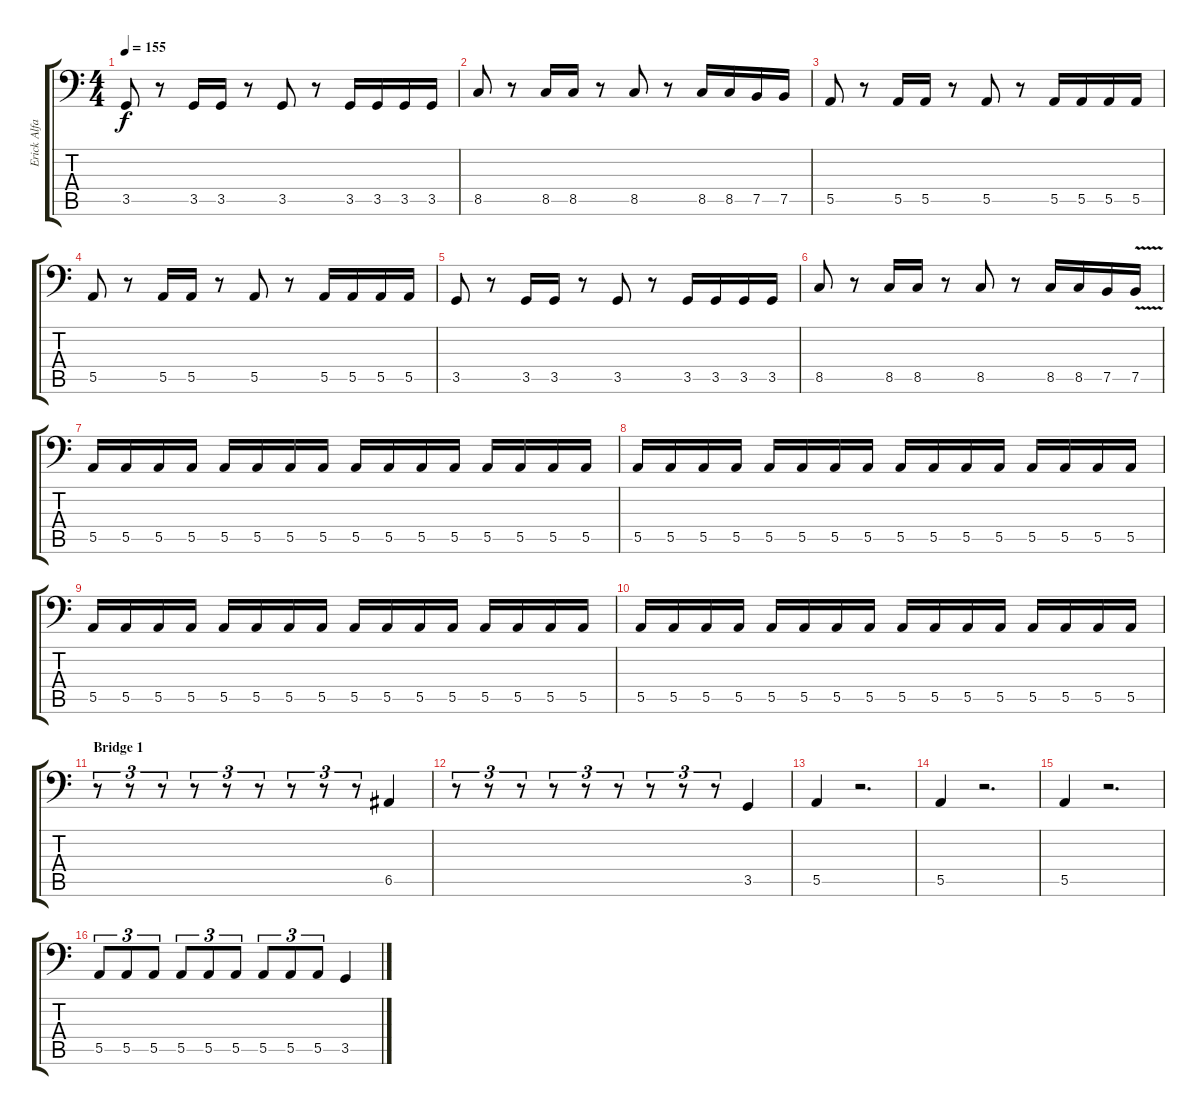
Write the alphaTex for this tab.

\track ("Erick Alfaro" "Erick Alfa") {instrument electricbasspick}
\staff {score tabs}
\tuning (C3 G2 D2 A1 E1 B0) {hide}
\ts (4 4)
\tempo 155
\clef f4
\ks c
3.5.8{dy f} r.8 3.5.16 3.5.16 r.8 3.5.8 r.8 3.5.16 3.5.16 3.5.16 3.5.16 |
8.5.8 r.8 8.5.16 8.5.16 r.8 8.5.8 r.8 8.5.16 8.5.16 7.5.16 7.5.16 |
5.5.8 r.8 5.5.16 5.5.16 r.8 5.5.8 r.8 5.5.16 5.5.16 5.5.16 5.5.16 |
5.5.8 r.8 5.5.16 5.5.16 r.8 5.5.8 r.8 5.5.16 5.5.16 5.5.16 5.5.16 |
3.5.8 r.8 3.5.16 3.5.16 r.8 3.5.8 r.8 3.5.16 3.5.16 3.5.16 3.5.16 |
8.5.8 r.8 8.5.16 8.5.16 r.8 8.5.8 r.8 8.5.16 8.5.16 7.5.16 7.5{v}.16 |
5.5.16 5.5.16 5.5.16 5.5.16 5.5.16 5.5.16 5.5.16 5.5.16 5.5.16 5.5.16 5.5.16 5.5.16 5.5.16 5.5.16 5.5.16 5.5.16 |
5.5.16 5.5.16 5.5.16 5.5.16 5.5.16 5.5.16 5.5.16 5.5.16 5.5.16 5.5.16 5.5.16 5.5.16 5.5.16 5.5.16 5.5.16 5.5.16 |
5.5.16 5.5.16 5.5.16 5.5.16 5.5.16 5.5.16 5.5.16 5.5.16 5.5.16 5.5.16 5.5.16 5.5.16 5.5.16 5.5.16 5.5.16 5.5.16 |
5.5.16 5.5.16 5.5.16 5.5.16 5.5.16 5.5.16 5.5.16 5.5.16 5.5.16 5.5.16 5.5.16 5.5.16 5.5.16 5.5.16 5.5.16 5.5.16 |
\section ("" "Bridge 1")
r.8{tu (3 2)} r.8{tu (3 2)} r.8{tu (3 2)} r.8{tu (3 2)} r.8{tu (3 2)} r.8{tu (3 2)} r.8{tu (3 2)} r.8{tu (3 2)} r.8{tu (3 2)} 6.5.4 |
r.8{tu (3 2)} r.8{tu (3 2)} r.8{tu (3 2)} r.8{tu (3 2)} r.8{tu (3 2)} r.8{tu (3 2)} r.8{tu (3 2)} r.8{tu (3 2)} r.8{tu (3 2)} 3.5.4 |
5.5.4 r.2{d} |
5.5.4 r.2{d} |
5.5.4 r.2{d} |
5.5.8{tu (3 2)} 5.5.8{tu (3 2)} 5.5.8{tu (3 2)} 5.5.8{tu (3 2)} 5.5.8{tu (3 2)} 5.5.8{tu (3 2)} 5.5.8{tu (3 2)} 5.5.8{tu (3 2)} 5.5.8{tu (3 2)} 3.5.4
